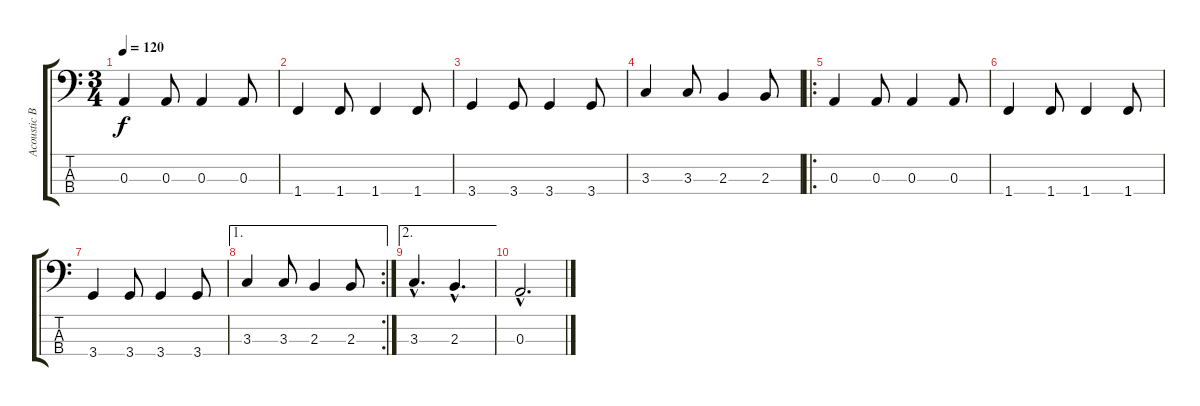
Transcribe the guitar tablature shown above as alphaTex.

\track ("Acoustic Bass" "Acoustic B") {instrument acousticbass}
\staff {score tabs}
\tuning (G2 D2 A1 E1) {hide}
\ts (3 4)
\tempo 120
\clef f4
\ks c
0.3.4{dy f} 0.3.8 0.3.4 0.3.8 |
1.4.4 1.4.8 1.4.4 1.4.8 |
3.4.4 3.4.8 3.4.4 3.4.8 |
3.3.4 3.3.8 2.3.4 2.3.8 |
\ro
0.3.4 0.3.8 0.3.4 0.3.8 |
1.4.4 1.4.8 1.4.4 1.4.8 |
3.4.4 3.4.8 3.4.4 3.4.8 |
\ae 1
\rc 2
3.3.4 3.3.8 2.3.4 2.3.8 |
\ae 2
3.3{hac}.4{d} 2.3{hac}.4{d} |
0.3{hac}.2{d}
